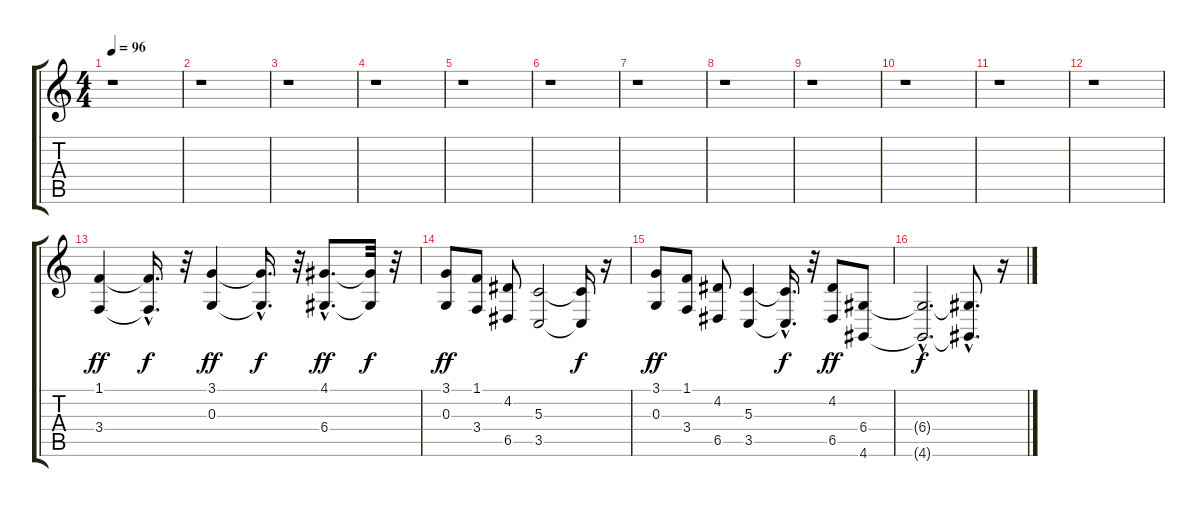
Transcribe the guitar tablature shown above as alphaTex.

\track "" {instrument stringensemble1}
\staff {score tabs}
\tuning (E4 B3 G3 D3 A2 E2) {hide}
\ts (4 4)
\tempo 96
\clef g2
\ks c
r.1{dy f} |
r.1 |
r.1 |
r.1 |
r.1 |
r.1 |
r.1 |
r.1 |
r.1 |
r.1 |
r.1 |
r.1 |
(1.1 3.4).4{dy ff} (1.1{hac t} 3.4{hac t}).16{d dy f} r.32 (3.1 0.3).4{dy ff} (3.1{hac t} 0.3{hac t}).16{d dy f} r.32 (4.1{hac} 6.4{hac}).8{d dy ff} (4.1{t} 6.4{t}).32{dy f} r.32 |
(3.1 0.3).8{dy ff} (1.1 3.4).8 (4.2 6.5).8 (5.3 3.5).2 (5.3{t} 3.5{t}).16{dy f} r.16 |
(3.1 0.3).8{dy ff} (1.1 3.4).8 (4.2 6.5).8 (5.3 3.5).4 (5.3{hac t} 3.5{hac t}).16{d dy f} r.32 (4.2 6.5).8{dy ff} (6.4 4.6).8 |
(6.4{hac t} 4.6{hac t}).2{d dy f} (6.4{hac t} 4.6{hac t}).8{d} r.16
